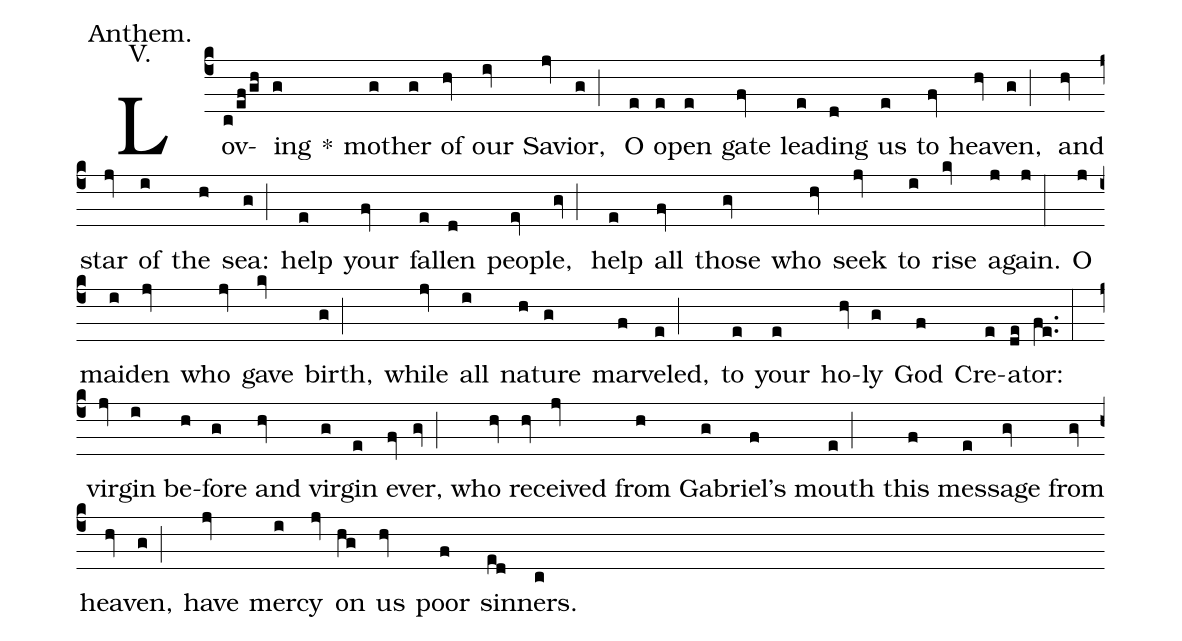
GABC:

annotation: Anthem.;
annotation: V.;
%%
(c4) Lov(c/ef/gh)ing(g) <sp>*</sp>() mo(g)ther(g) of(hv) our(iv) Sav(jv)ior,(g;) O(e) o(e)pen(e) gate(fv) lead(e)ing(d) us(e) to(fv) hea(hv)ven,(g;) and(hv) star(jv) of(i) the(h) sea:(g;) help(e) your(fv) fal(e)len(d) peo(ev)ple,(gv;) help(e) all(fv) those(gv) who(hv) seek(jv) to(i) rise(kv) a(j)gain.(j:) O(j) mai(i)den(jv) who(jv) gave(kv) birth,(g;) while(jv) all(i) na(h)ture(g) mar(f)veled,(e;) to(e) your(e) ho(hv)ly(g) God(f) Cre(e)a(de)tor:(fe..:) vir(jv)gin(i) be(h)fore(g) and(hv) vir(g)gin(e) ev(fv)er,(gv;) who(hv) re(hv)ceived(jv) from(h) Gab(g)riel's(f) mouth(e;) this(f) mess(e)age(gv) from(gv) hea(hv)ven,(g;) have(jv) mer(i)cy(jv) on(hg) us(hv) poor(f) sin(ed)ners.(c)
